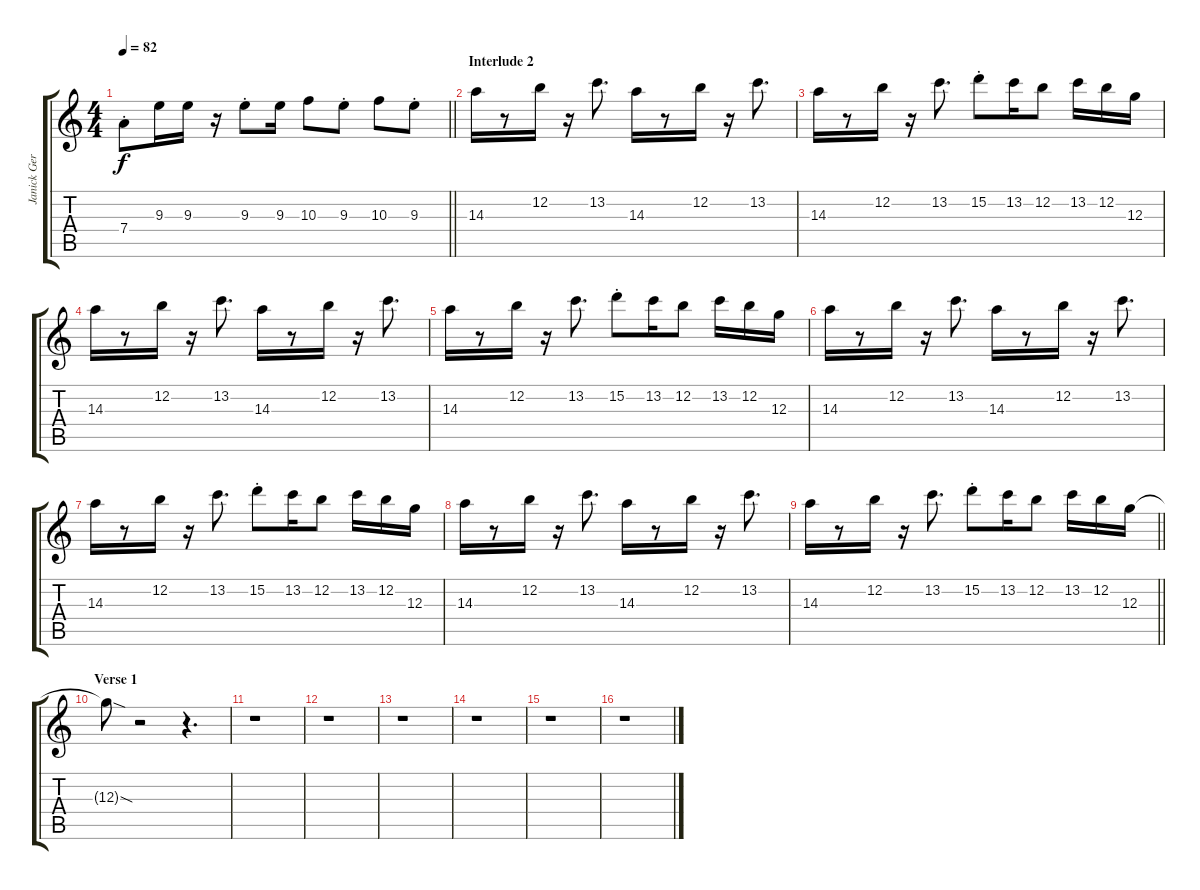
\track ("Janick Gers" "Janick Ger") {instrument overdrivenguitar}
\staff {score tabs}
\tuning (E4 B3 G3 D3 A2 E2) {hide}
\ts (4 4)
\tempo 82
\clef g2
\barLineRight lightlight
\ks c
7.4{st}.8{dy f} 9.3.16 9.3.16 r.16 9.3{st}.8 9.3.16 10.3.8 9.3{st}.8 10.3.8 9.3{st}.8 |
\section ("" "Interlude 2")
14.3.16 r.8 12.2.16 r.16 13.2.8{d} 14.3.16 r.8 12.2.16 r.16 13.2.8{d} |
14.3.16 r.8 12.2.16 r.16 13.2.8{d} 15.2{st}.8 13.2.16 12.2.8 13.2.16 12.2.16 12.3.16 |
14.3.16 r.8 12.2.16 r.16 13.2.8{d} 14.3.16 r.8 12.2.16 r.16 13.2.8{d} |
14.3.16 r.8 12.2.16 r.16 13.2.8{d} 15.2{st}.8 13.2.16 12.2.8 13.2.16 12.2.16 12.3.16 |
14.3.16 r.8 12.2.16 r.16 13.2.8{d} 14.3.16 r.8 12.2.16 r.16 13.2.8{d} |
14.3.16 r.8 12.2.16 r.16 13.2.8{d} 15.2{st}.8 13.2.16 12.2.8 13.2.16 12.2.16 12.3.16 |
14.3.16 r.8 12.2.16 r.16 13.2.8{d} 14.3.16 r.8 12.2.16 r.16 13.2.8{d} |
\barLineRight lightlight
14.3.16 r.8 12.2.16 r.16 13.2.8{d} 15.2{st}.8 13.2.16 12.2.8 13.2.16 12.2.16 12.3.16 |
\section ("" "Verse 1")
12.3{sod t}.8 r.2 r.4{d} |
r.1 |
r.1 |
r.1 |
r.1 |
r.1 |
r.1
